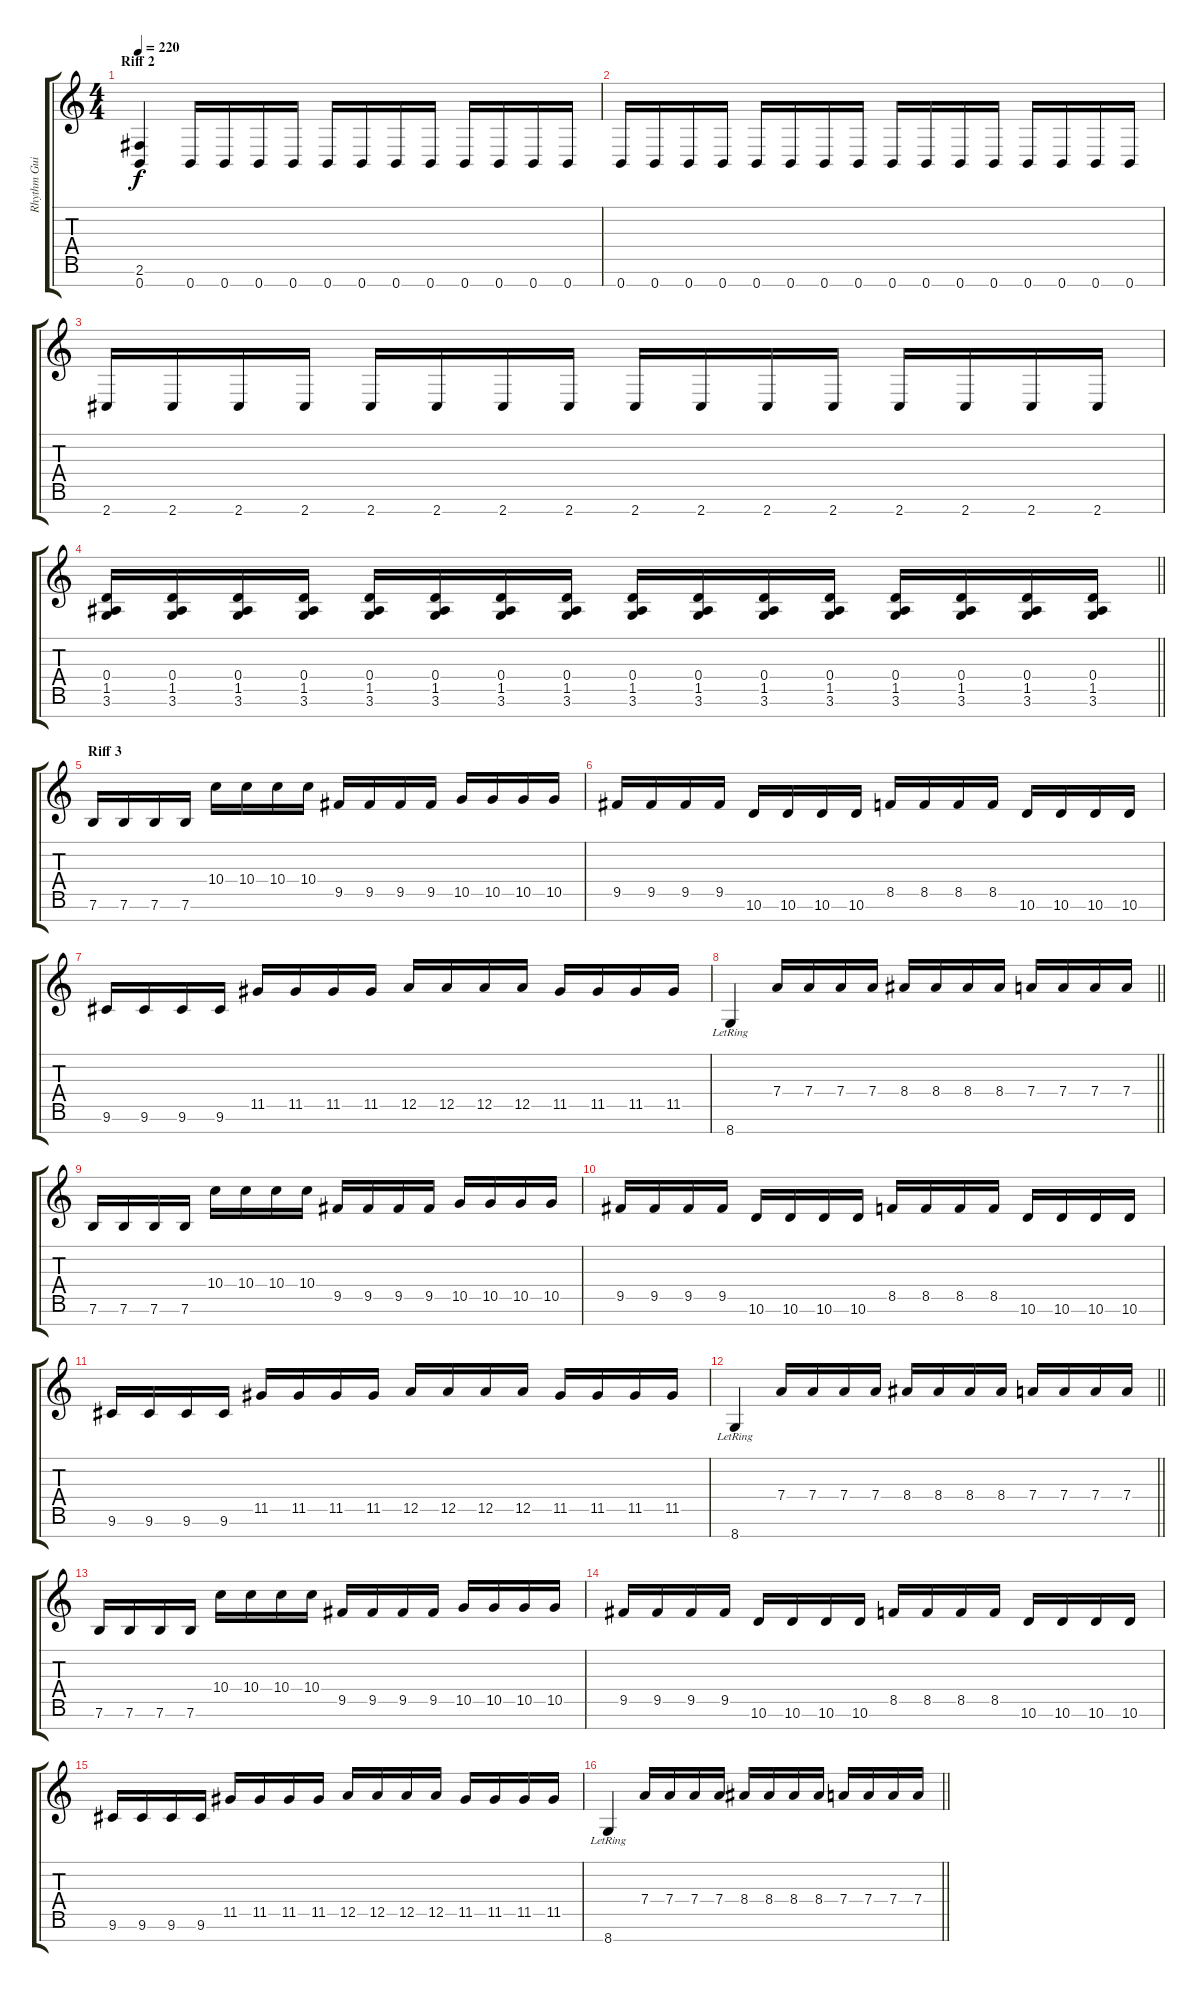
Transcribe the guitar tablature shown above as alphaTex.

\track ("Rhythm Guitar 1" "Rhythm Gui") {instrument distortionguitar}
\staff {score tabs}
\tuning (E4 B3 G3 D3 A2 E2 B1) {hide}
\ts (4 4)
\section ("" "Riff 2")
\tempo 220
\clef g2
\ks c
(2.6 0.7).4{dy f} 0.7.16 0.7.16 0.7.16 0.7.16 0.7.16 0.7.16 0.7.16 0.7.16 0.7.16 0.7.16 0.7.16 0.7.16 |
0.7.16 0.7.16 0.7.16 0.7.16 0.7.16 0.7.16 0.7.16 0.7.16 0.7.16 0.7.16 0.7.16 0.7.16 0.7.16 0.7.16 0.7.16 0.7.16 |
2.7.16 2.7.16 2.7.16 2.7.16 2.7.16 2.7.16 2.7.16 2.7.16 2.7.16 2.7.16 2.7.16 2.7.16 2.7.16 2.7.16 2.7.16 2.7.16 |
\barLineRight lightlight
(0.4 1.5 3.6).16 (0.4 1.5 3.6).16 (0.4 1.5 3.6).16 (0.4 1.5 3.6).16 (0.4 1.5 3.6).16 (0.4 1.5 3.6).16 (0.4 1.5 3.6).16 (0.4 1.5 3.6).16 (0.4 1.5 3.6).16 (0.4 1.5 3.6).16 (0.4 1.5 3.6).16 (0.4 1.5 3.6).16 (0.4 1.5 3.6).16 (0.4 1.5 3.6).16 (0.4 1.5 3.6).16 (0.4 1.5 3.6).16 |
\section ("" "Riff 3")
7.6.16 7.6.16 7.6.16 7.6.16 10.4.16 10.4.16 10.4.16 10.4.16 9.5.16 9.5.16 9.5.16 9.5.16 10.5.16 10.5.16 10.5.16 10.5.16 |
9.5.16 9.5.16 9.5.16 9.5.16 10.6.16 10.6.16 10.6.16 10.6.16 8.5.16 8.5.16 8.5.16 8.5.16 10.6.16 10.6.16 10.6.16 10.6.16 |
9.6.16 9.6.16 9.6.16 9.6.16 11.5.16 11.5.16 11.5.16 11.5.16 12.5.16 12.5.16 12.5.16 12.5.16 11.5.16 11.5.16 11.5.16 11.5.16 |
\barLineRight lightlight
8.7{lr}.4 7.4.16 7.4.16 7.4.16 7.4.16 8.4.16 8.4.16 8.4.16 8.4.16 7.4.16 7.4.16 7.4.16 7.4.16 |
7.6.16 7.6.16 7.6.16 7.6.16 10.4.16 10.4.16 10.4.16 10.4.16 9.5.16 9.5.16 9.5.16 9.5.16 10.5.16 10.5.16 10.5.16 10.5.16 |
9.5.16 9.5.16 9.5.16 9.5.16 10.6.16 10.6.16 10.6.16 10.6.16 8.5.16 8.5.16 8.5.16 8.5.16 10.6.16 10.6.16 10.6.16 10.6.16 |
9.6.16 9.6.16 9.6.16 9.6.16 11.5.16 11.5.16 11.5.16 11.5.16 12.5.16 12.5.16 12.5.16 12.5.16 11.5.16 11.5.16 11.5.16 11.5.16 |
\barLineRight lightlight
8.7{lr}.4 7.4.16 7.4.16 7.4.16 7.4.16 8.4.16 8.4.16 8.4.16 8.4.16 7.4.16 7.4.16 7.4.16 7.4.16 |
7.6.16 7.6.16 7.6.16 7.6.16 10.4.16 10.4.16 10.4.16 10.4.16 9.5.16 9.5.16 9.5.16 9.5.16 10.5.16 10.5.16 10.5.16 10.5.16 |
9.5.16 9.5.16 9.5.16 9.5.16 10.6.16 10.6.16 10.6.16 10.6.16 8.5.16 8.5.16 8.5.16 8.5.16 10.6.16 10.6.16 10.6.16 10.6.16 |
9.6.16 9.6.16 9.6.16 9.6.16 11.5.16 11.5.16 11.5.16 11.5.16 12.5.16 12.5.16 12.5.16 12.5.16 11.5.16 11.5.16 11.5.16 11.5.16 |
\barLineRight lightlight
8.7{lr}.4 7.4.16 7.4.16 7.4.16 7.4.16 8.4.16 8.4.16 8.4.16 8.4.16 7.4.16 7.4.16 7.4.16 7.4.16
